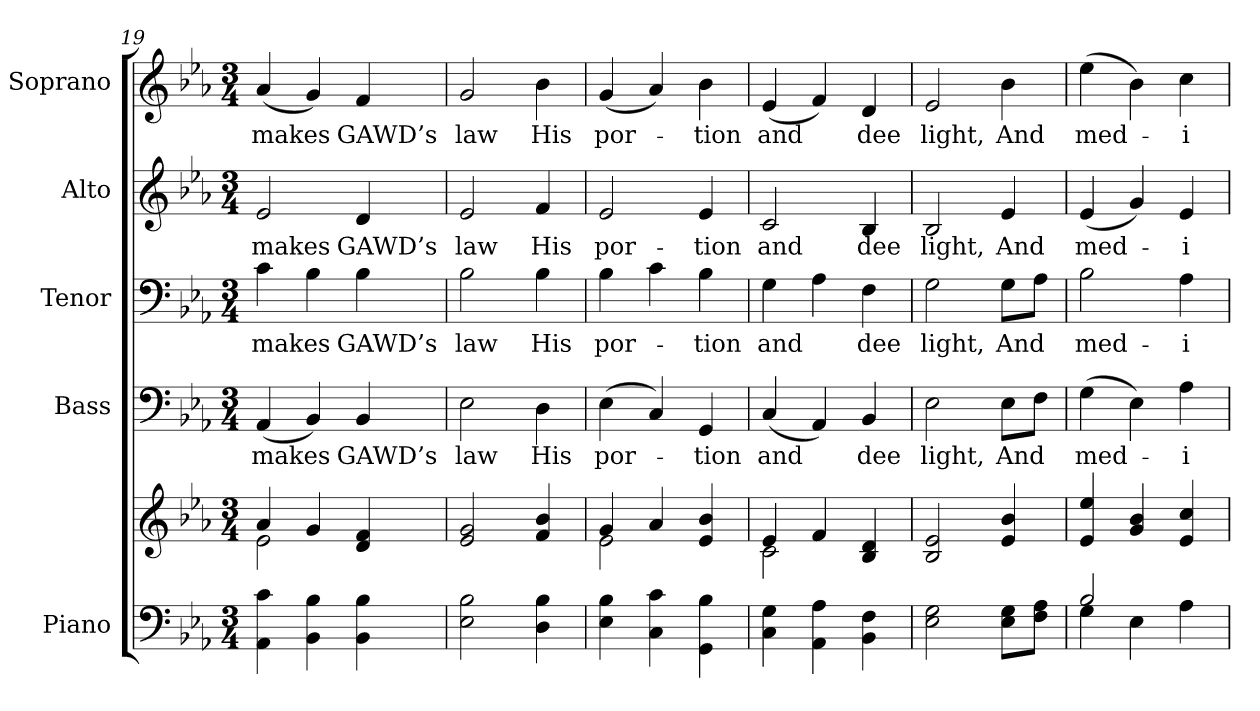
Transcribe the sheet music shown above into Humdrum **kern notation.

**kern	**kern	**kern	**text	**kern	**text	**kern	**text	**kern	**text
*part5	*part5	*part4	*part4	*part3	*part3	*part2	*part2	*part1	*part1
*staff6	*staff5	*staff4	*staff4	*staff3	*staff3	*staff2	*staff2	*staff1	*staff1
*I"Piano	*	*I"Bass	*	*I"Tenor	*	*I"Alto	*	*I"Soprano	*
*I'Pno	*	*I'B.	*	*	*	*I'A.	*	*I'S.	*
!!LO:PB:g=z
*clefF4	*clefG2	*clefF4	*	*clefF4	*	*clefG2	*	*clefG2	*
*k[b-e-a-]	*k[b-e-a-]	*k[b-e-a-]	*	*k[b-e-a-]	*	*k[b-e-a-]	*	*k[b-e-a-]	*
*E-:	*E-:	*E-:	*	*E-:	*	*E-:	*	*E-:	*
*M3/4	*M3/4	*M3/4	*	*M3/4	*	*M3/4	*	*M3/4	*
=19	=19	=19	=19	=19	=19	=19	=19	=19	=19
*	*^	*	*	*	*	*	*	*	*
!	!	!	!	!LO:LY:b:color=#000000	!	!	!	!	!	!
!	!	!	!	!	!	!LO:LY:b:color=#000000	!	!	!	!
!	!	!	!	!	!	!	!	!LO:LY:b:color=#000000	!	!
!	!	!	!	!	!	!	!	!	!	!LO:LY:b:color=#000000
4AA-i\ 4ci	4a-i/	(2e-i\	(4AA-i/	makes	4ci\	makes	2e-i/	makes	(4a-i/	makes
4BB-i\ 4B-i	4gi/	.	4BB-i/)	.	4B-i\	.	.	.	4gi/)	.
!	!	!	!	!LO:LY:b:color=#000000	!	!	!	!	!	!
!	!	!	!	!	!	!LO:LY:b:color=#000000	!	!	!	!
!	!	!	!	!	!	!	!	!LO:LY:b:color=#000000	!	!
!	!	!	!	!	!	!	!	!	!	!LO:LY:b:color=#000000
4BB-i\ 4B-i	4ryy	4di/ 4fi	4BB-i/	GAWD’s	4B-i\	GAWD’s	4di/	GAWD’s	4fi/	GAWD’s
*	*v	*v	*	*	*	*	*	*	*	*
=20	=20	=20	=20	=20	=20	=20	=20	=20	=20
*	*^	*	*	*	*	*	*	*	*
!	!	!	!	!LO:LY:b:color=#000000	!	!	!	!	!	!
*	*v	*v	*	*	*	*	*	*	*	*
*	*^	*	*	*	*	*	*	*	*
!	!	!	!	!	!	!LO:LY:b:color=#000000	!	!	!	!
*	*v	*v	*	*	*	*	*	*	*	*
*	*^	*	*	*	*	*	*	*	*
!	!	!	!	!	!	!	!	!LO:LY:b:color=#000000	!	!
*	*v	*v	*	*	*	*	*	*	*	*
*	*^	*	*	*	*	*	*	*	*
!	!	!	!	!	!	!	!	!	!	!LO:LY:b:color=#000000
*	*v	*v	*	*	*	*	*	*	*	*
2E-i\ 2B-i	2e-i/ 2gi	2E-i\	law	2B-i\	law	2e-i/	law	2gi/	law
!	!	!	!LO:LY:b:color=#000000	!	!	!	!	!	!
!	!	!	!	!	!LO:LY:b:color=#000000	!	!	!	!
!	!	!	!	!	!	!	!LO:LY:b:color=#000000	!	!
!	!	!	!	!	!	!	!	!	!LO:LY:b:color=#000000
4Di\ 4B-i	4fi/ 4b-i	4Di\	His	4B-i\	His	4fi/	His	4b-i\	His
=21	=21	=21	=21	=21	=21	=21	=21	=21	=21
*	*^	*	*	*	*	*	*	*	*
!	!	!	!	!LO:LY:b:color=#000000	!	!	!	!	!	!
!	!	!	!	!	!	!LO:LY:b:color=#000000	!	!	!	!
!	!	!	!	!	!	!	!	!LO:LY:b:color=#000000	!	!
!	!	!	!	!	!	!	!	!	!	!LO:LY:b:color=#000000
4E-i\ 4B-i	4gi/	2e-i\	(4E-i\	por-	4B-i\	por-	2e-i/	por-	(4gi/	por-
4Ci\ 4ci	4a-i/	.	4Ci/)	.	4ci\	.	.	.	4a-i/)	.
!	!	!	!	!LO:LY:b:color=#000000	!	!	!	!	!	!
!	!	!	!	!	!	!LO:LY:b:color=#000000	!	!	!	!
!	!	!	!	!	!	!	!	!LO:LY:b:color=#000000	!	!
!	!	!	!	!	!	!	!	!	!	!LO:LY:b:color=#000000
4GGi\ 4B-i	4ryy	4e-i/ 4b-i	4GGi/	-tion	4B-i\	-tion	4e-i/	-tion	4b-i\	-tion
=22	=22	=22	=22	=22	=22	=22	=22	=22	=22	=22
!	!	!	!	!LO:LY:b:color=#000000	!	!	!	!	!	!
!	!	!	!	!	!	!LO:LY:b:color=#000000	!	!	!	!
!	!	!	!	!	!	!	!	!LO:LY:b:color=#000000	!	!
!	!	!	!	!	!	!	!	!	!	!LO:LY:b:color=#000000
4Ci\ 4Gi	4e-i/	2ci\	(4Ci/	and	4Gi\	and	2ci/	and	(4e-i/	and
4AA-i\ 4A-i	4fi/	.	4AA-i/)	.	4A-i\	.	.	.	4fi/)	.
!	!	!	!	!LO:LY:b:color=#000000	!	!	!	!	!	!
!	!	!	!	!	!	!LO:LY:b:color=#000000	!	!	!	!
!	!	!	!	!	!	!	!	!LO:LY:b:color=#000000	!	!
!	!	!	!	!	!	!	!	!	!	!LO:LY:b:color=#000000
4BB-i\ 4Fi	4ryy	4B-i/ 4di	4BB-i/	dee	4Fi\	dee	4B-i/	dee	4di/	dee
*	*v	*v	*	*	*	*	*	*	*	*
=23	=23	=23	=23	=23	=23	=23	=23	=23	=23
*	*^	*	*	*	*	*	*	*	*
!	!	!	!	!LO:LY:b:color=#000000	!	!	!	!	!	!
*	*v	*v	*	*	*	*	*	*	*	*
*	*^	*	*	*	*	*	*	*	*
!	!	!	!	!	!	!LO:LY:b:color=#000000	!	!	!	!
*	*v	*v	*	*	*	*	*	*	*	*
*	*^	*	*	*	*	*	*	*	*
!	!	!	!	!	!	!	!	!LO:LY:b:color=#000000	!	!
*	*v	*v	*	*	*	*	*	*	*	*
*	*^	*	*	*	*	*	*	*	*
!	!	!	!	!	!	!	!	!	!	!LO:LY:b:color=#000000
*	*v	*v	*	*	*	*	*	*	*	*
2E-i\ 2Gi	2B-i/ 2e-i	2E-i\	light,	2Gi\	light,	2B-i/	light,	2e-i/	light,
!	!	!	!LO:LY:b:color=#000000	!	!	!	!	!	!
!	!	!	!	!	!LO:LY:b:color=#000000	!	!	!	!
!	!	!	!	!	!	!	!LO:LY:b:color=#000000	!	!
!	!	!	!	!	!	!	!	!	!LO:LY:b:color=#000000
8E-i\ 8GiL	4e-i/ 4b-i	8E-i\L	And	8Gi\L	And	4e-i/	And	4b-i\	And
8Fi\ 8A-iJ	.	8Fi\J	.	8A-i\J	.	.	.	.	.
=24	=24	=24	=24	=24	=24	=24	=24	=24	=24
*^	*	*	*	*	*	*	*	*	*
!	!	!	!	!LO:LY:b:color=#000000	!	!	!	!	!	!
!	!	!	!	!	!	!LO:LY:b:color=#000000	!	!	!	!
!	!	!	!	!	!	!	!	!LO:LY:b:color=#000000	!	!
!	!	!	!	!	!	!	!	!	!	!LO:LY:b:color=#000000
2B-i/	4Gi\	4e-i/ 4ee-i	(4Gi\	med-	2B-i\	med-	(4e-i/	med-	(4ee-i\	med-
.	4E-i\	4gi/ 4b-i	4E-i\)	.	.	.	4gi/)	.	4b-i\)	.
!	!	!	!	!LO:LY:b:color=#000000	!	!	!	!	!	!
!	!	!	!	!	!	!LO:LY:b:color=#000000	!	!	!	!
!	!	!	!	!	!	!	!	!LO:LY:b:color=#000000	!	!
!	!	!	!	!	!	!	!	!	!	!LO:LY:b:color=#000000
4ryy	4A-i\	4e-i/ 4cci	4A-i\	-i-	4A-i\	-i-	4e-i/	-i-	4cci\	-i-
*v	*v	*	*	*	*	*	*	*	*	*
=	=	=	=	=	=	=	=	=	=
*-	*-	*-	*-	*-	*-	*-	*-	*-	*-
